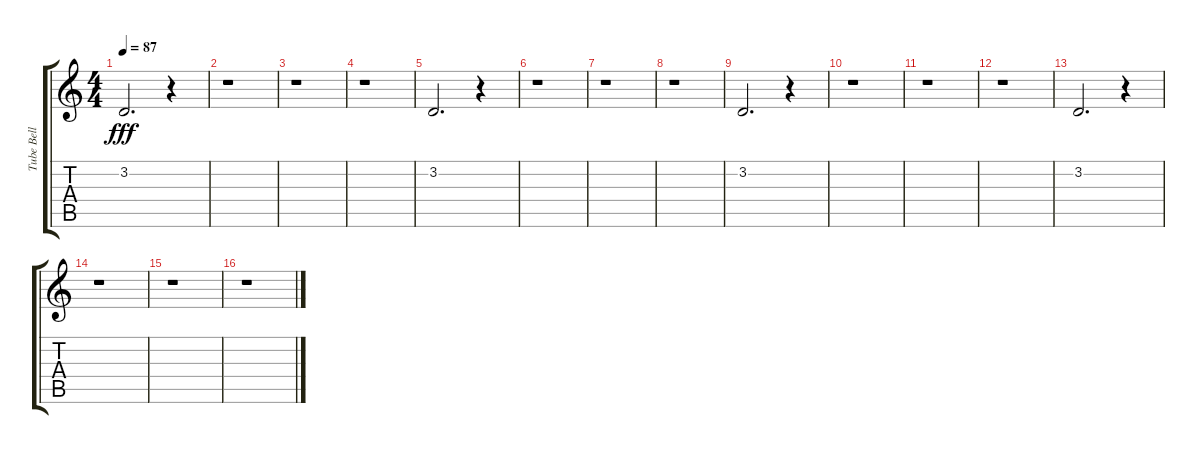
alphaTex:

\track ("Tube Bell" "Tube Bell") {instrument tubularbells}
\staff {score tabs}
\tuning (E4 B3 G3 D3 A2 E2) {hide}
\ts (4 4)
\tempo 87
\clef g2
\ks c
3.2.2{d dy fff} r.4 |
r.1 |
r.1 |
r.1 |
3.2.2{d} r.4 |
r.1 |
r.1 |
r.1 |
3.2.2{d} r.4 |
r.1 |
r.1 |
r.1 |
3.2.2{d} r.4 |
r.1 |
r.1 |
r.1
